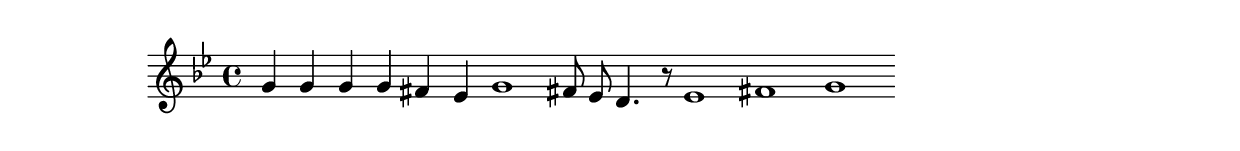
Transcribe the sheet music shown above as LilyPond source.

\version "2.12.0"

\header {
  lsrtags = "world-music"
  texidoc = "For improvisations or @emph{taqasim} which are
temporarily free, the time signature can be omitted and
@code{\cadenzaOn} can be used.  Adjusting the accidental style
might be required, since the absence of bar lines will cause the
accidental to be marked only once.  Here is an example of what
could be the start of a @emph{hijaz} improvisation:"
doctitle = "Arabic improvisation"
}

\include "arabic.ly"

\relative sol' {
  \key re \kurd
  #(set-accidental-style 'forget)
  \cadenzaOn
  sol4 sol sol sol fad mib sol1 fad8 mib re4. r8 mib1 fad sol
}
